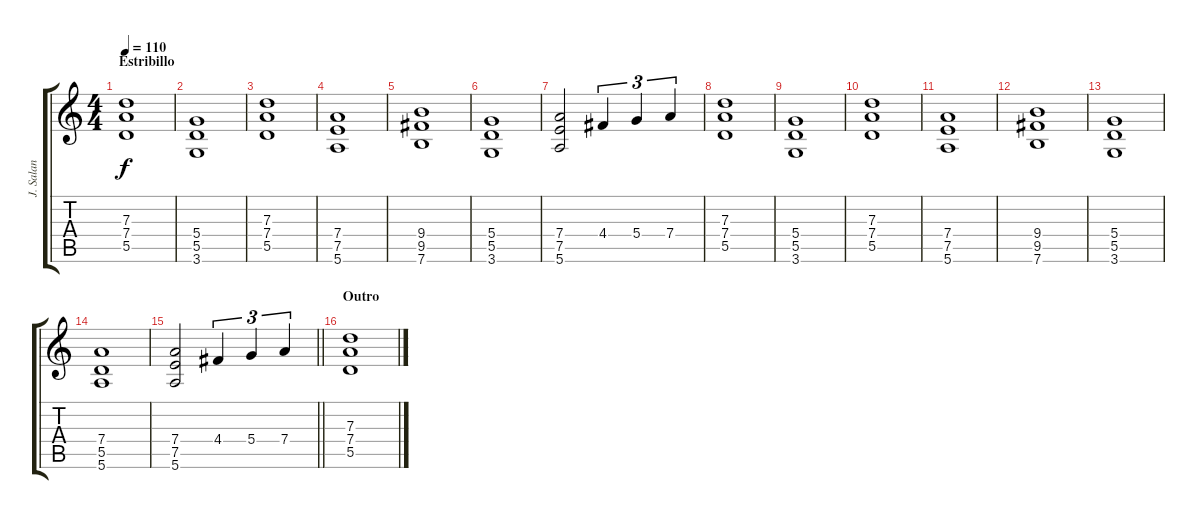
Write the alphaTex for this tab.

\track ("J. Salan" "J. Salan") {instrument distortionguitar}
\staff {score tabs}
\tuning (E4 B3 G3 D3 A2 E2) {hide}
\ts (4 4)
\section ("" "Estribillo")
\tempo 110
\clef g2
\ks c
(7.3 7.4 5.5).1{dy f} |
(5.4 5.5 3.6).1 |
(7.3 7.4 5.5).1 |
(7.4 7.5 5.6).1 |
(9.4 9.5 7.6).1 |
(5.4 5.5 3.6).1 |
(7.4 7.5 5.6).2 4.4.4{tu (3 2)} 5.4.4{tu (3 2)} 7.4.4{tu (3 2)} |
(7.3 7.4 5.5).1 |
(5.4 5.5 3.6).1 |
(7.3 7.4 5.5).1 |
(7.4 7.5 5.6).1 |
(9.4 9.5 7.6).1 |
(5.4 5.5 3.6).1 |
(7.4 5.5 5.6).1 |
\barLineRight lightlight
(7.4 7.5 5.6).2 4.4.4{tu (3 2)} 5.4.4{tu (3 2)} 7.4.4{tu (3 2)} |
\section ("" "Outro")
(7.3 7.4 5.5).1
